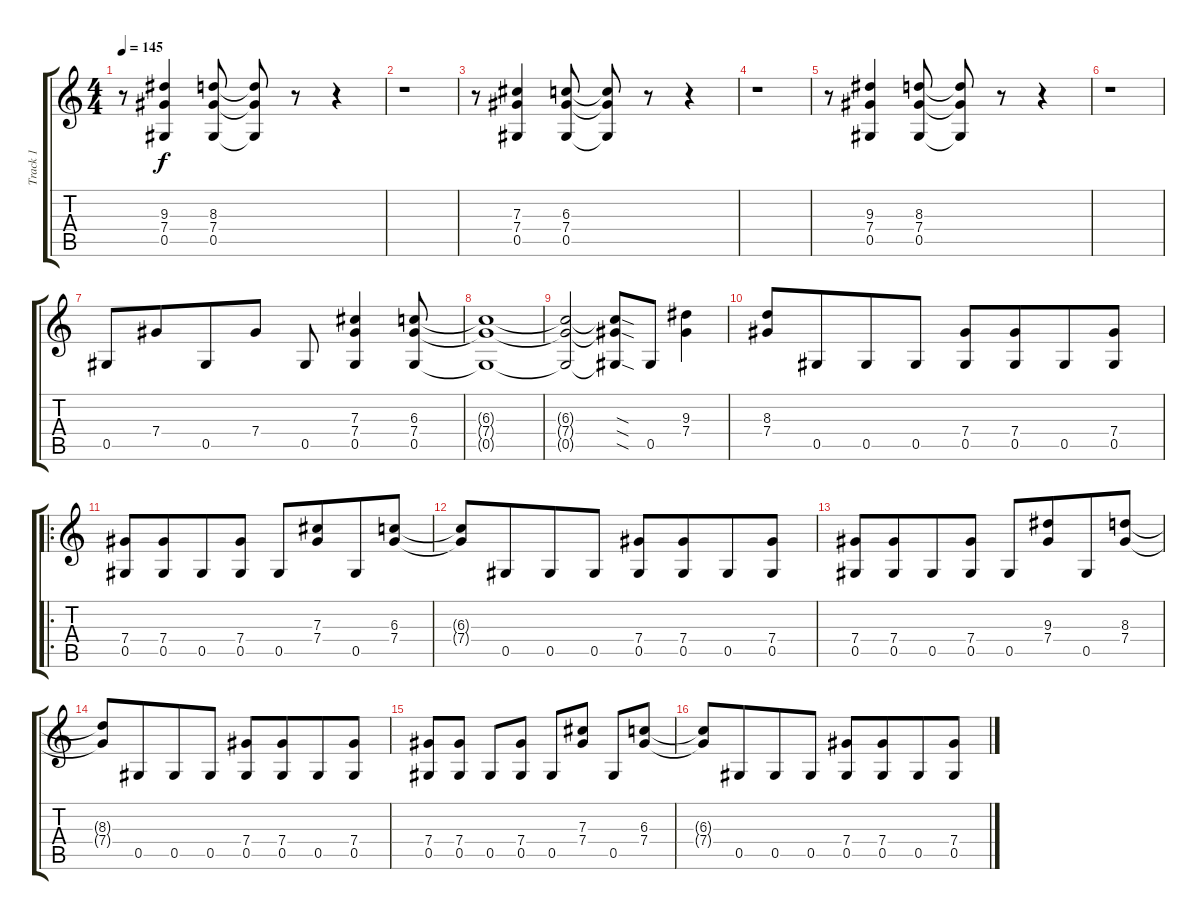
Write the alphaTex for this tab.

\track ("Track 1" "Track 1") {instrument overdrivenguitar}
\staff {score tabs}
\tuning (Eb4 Bb3 Gb3 Db3 Ab2 Eb2) {hide}
\ts (4 4)
\tempo 145
\clef g2
\ks c
r.8{dy f} (9.3 7.4 0.5).4 (8.3 7.4 0.5).8 (8.3{t} 7.4{t} 0.5{t}).8 r.8 r.4 |
r.1 |
r.8 (7.3 7.4 0.5).4 (6.3 7.4 0.5).8 (6.3{t} 7.4{t} 0.5{t}).8 r.8 r.4 |
r.1 |
r.8 (9.3 7.4 0.5).4 (8.3 7.4 0.5).8 (8.3{t} 7.4{t} 0.5{t}).8 r.8 r.4 |
r.1 |
0.5.8 7.4.8{beam merge} 0.5.8 7.4.8 0.5.8 (7.3 7.4 0.5).4 (6.3 7.4 0.5).8 |
(6.3{t} 7.4{t} 0.5{t}).1 |
(6.3{t} 7.4{t} 0.5{t}).2 (6.3{sod t} 7.4{sod t} 0.5{sod t}).8 0.5.8 (9.3 7.4).4 |
(8.3 7.4).8 0.5.8{beam merge} 0.5.8 0.5.8 (7.4 0.5).8 (7.4 0.5).8{beam merge} 0.5.8 (7.4 0.5).8 |
\ro
(7.4 0.5).8 (7.4 0.5).8{beam merge} 0.5.8 (7.4 0.5).8 0.5.8 (7.3 7.4).8{beam merge} 0.5.8 (6.3 7.4).8 |
(6.3{t} 7.4{t}).8 0.5.8{beam merge} 0.5.8 0.5.8 (7.4 0.5).8 (7.4 0.5).8{beam merge} 0.5.8 (7.4 0.5).8 |
(7.4 0.5).8 (7.4 0.5).8{beam merge} 0.5.8 (7.4 0.5).8 0.5.8 (9.3 7.4).8{beam merge} 0.5.8 (8.3 7.4).8 |
(8.3{t} 7.4{t}).8 0.5.8{beam merge} 0.5.8 0.5.8 (7.4 0.5).8 (7.4 0.5).8{beam merge} 0.5.8 (7.4 0.5).8 |
(7.4 0.5).8 (7.4 0.5).8 0.5.8 (7.4 0.5).8 0.5.8 (7.3 7.4).8 0.5.8 (6.3 7.4).8 |
(6.3{t} 7.4{t}).8 0.5.8{beam merge} 0.5.8 0.5.8 (7.4 0.5).8 (7.4 0.5).8{beam merge} 0.5.8 (7.4 0.5).8
